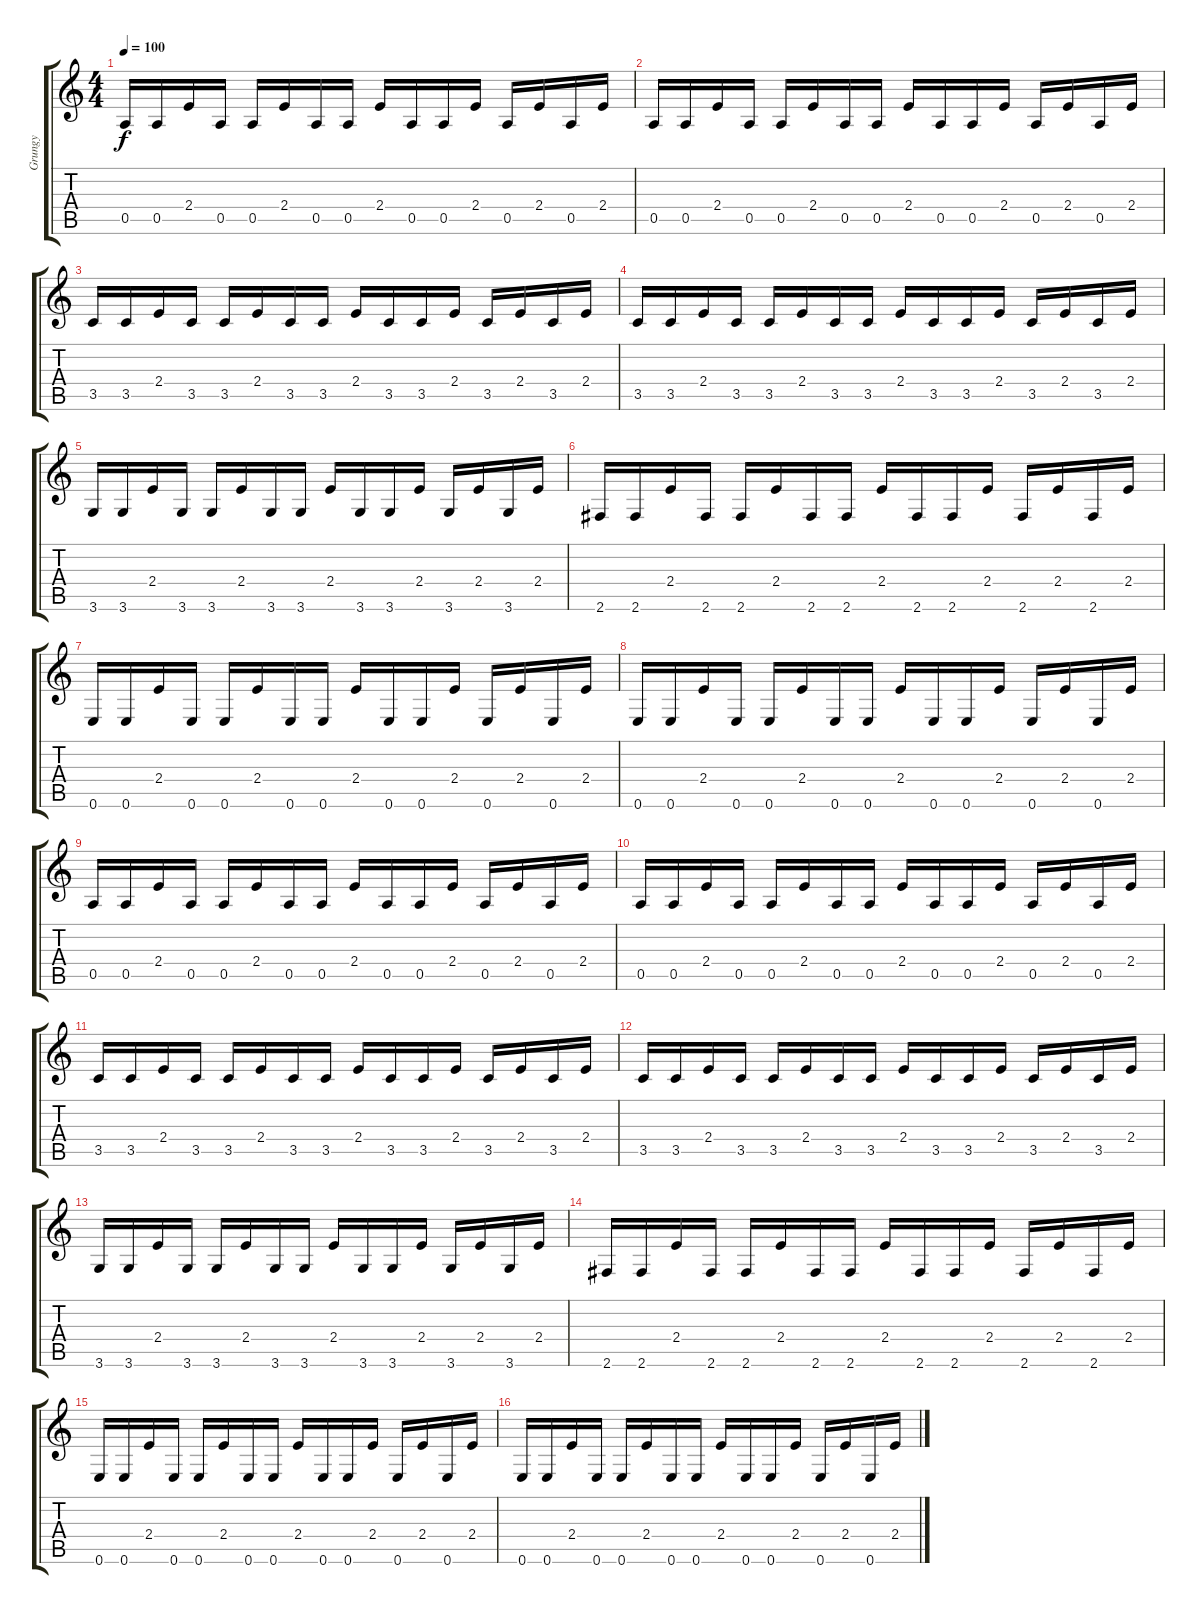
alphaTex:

\track ("Grungy" "Grungy") {instrument electricguitarmuted}
\staff {score tabs}
\tuning (E4 B3 G3 D3 A2 E2) {hide}
\ts (4 4)
\tempo 100
\clef g2
\ks c
0.5.16{dy f instrument electricguitarmuted} 0.5.16 2.4.16 0.5.16 0.5.16 2.4.16 0.5.16 0.5.16 2.4.16 0.5.16 0.5.16 2.4.16 0.5.16 2.4.16 0.5.16 2.4.16 |
0.5.16 0.5.16 2.4.16 0.5.16 0.5.16 2.4.16 0.5.16 0.5.16 2.4.16 0.5.16 0.5.16 2.4.16 0.5.16 2.4.16 0.5.16 2.4.16 |
3.5.16 3.5.16 2.4.16 3.5.16 3.5.16 2.4.16 3.5.16 3.5.16 2.4.16 3.5.16 3.5.16 2.4.16 3.5.16 2.4.16 3.5.16 2.4.16 |
3.5.16 3.5.16 2.4.16 3.5.16 3.5.16 2.4.16 3.5.16 3.5.16 2.4.16 3.5.16 3.5.16 2.4.16 3.5.16 2.4.16 3.5.16 2.4.16 |
3.6.16 3.6.16 2.4.16 3.6.16 3.6.16 2.4.16 3.6.16 3.6.16 2.4.16 3.6.16 3.6.16 2.4.16 3.6.16 2.4.16 3.6.16 2.4.16 |
2.6.16 2.6.16 2.4.16 2.6.16 2.6.16 2.4.16 2.6.16 2.6.16 2.4.16 2.6.16 2.6.16 2.4.16 2.6.16 2.4.16 2.6.16 2.4.16 |
0.6.16 0.6.16 2.4.16 0.6.16 0.6.16 2.4.16 0.6.16 0.6.16 2.4.16 0.6.16 0.6.16 2.4.16 0.6.16 2.4.16 0.6.16 2.4.16 |
0.6.16 0.6.16 2.4.16 0.6.16 0.6.16 2.4.16 0.6.16 0.6.16 2.4.16 0.6.16 0.6.16 2.4.16 0.6.16 2.4.16 0.6.16 2.4.16 |
0.5.16 0.5.16 2.4.16 0.5.16 0.5.16 2.4.16 0.5.16 0.5.16 2.4.16 0.5.16 0.5.16 2.4.16 0.5.16 2.4.16 0.5.16 2.4.16 |
0.5.16 0.5.16 2.4.16 0.5.16 0.5.16 2.4.16 0.5.16 0.5.16 2.4.16 0.5.16 0.5.16 2.4.16 0.5.16 2.4.16 0.5.16 2.4.16 |
3.5.16 3.5.16 2.4.16 3.5.16 3.5.16 2.4.16 3.5.16 3.5.16 2.4.16 3.5.16 3.5.16 2.4.16 3.5.16 2.4.16 3.5.16 2.4.16 |
3.5.16 3.5.16 2.4.16 3.5.16 3.5.16 2.4.16 3.5.16 3.5.16 2.4.16 3.5.16 3.5.16 2.4.16 3.5.16 2.4.16 3.5.16 2.4.16 |
3.6.16 3.6.16 2.4.16 3.6.16 3.6.16 2.4.16 3.6.16 3.6.16 2.4.16 3.6.16 3.6.16 2.4.16 3.6.16 2.4.16 3.6.16 2.4.16 |
2.6.16 2.6.16 2.4.16 2.6.16 2.6.16 2.4.16 2.6.16 2.6.16 2.4.16 2.6.16 2.6.16 2.4.16 2.6.16 2.4.16 2.6.16 2.4.16 |
0.6.16 0.6.16 2.4.16 0.6.16 0.6.16 2.4.16 0.6.16 0.6.16 2.4.16 0.6.16 0.6.16 2.4.16 0.6.16 2.4.16 0.6.16 2.4.16 |
0.6.16 0.6.16 2.4.16 0.6.16 0.6.16 2.4.16 0.6.16 0.6.16 2.4.16 0.6.16 0.6.16 2.4.16 0.6.16 2.4.16 0.6.16 2.4.16
